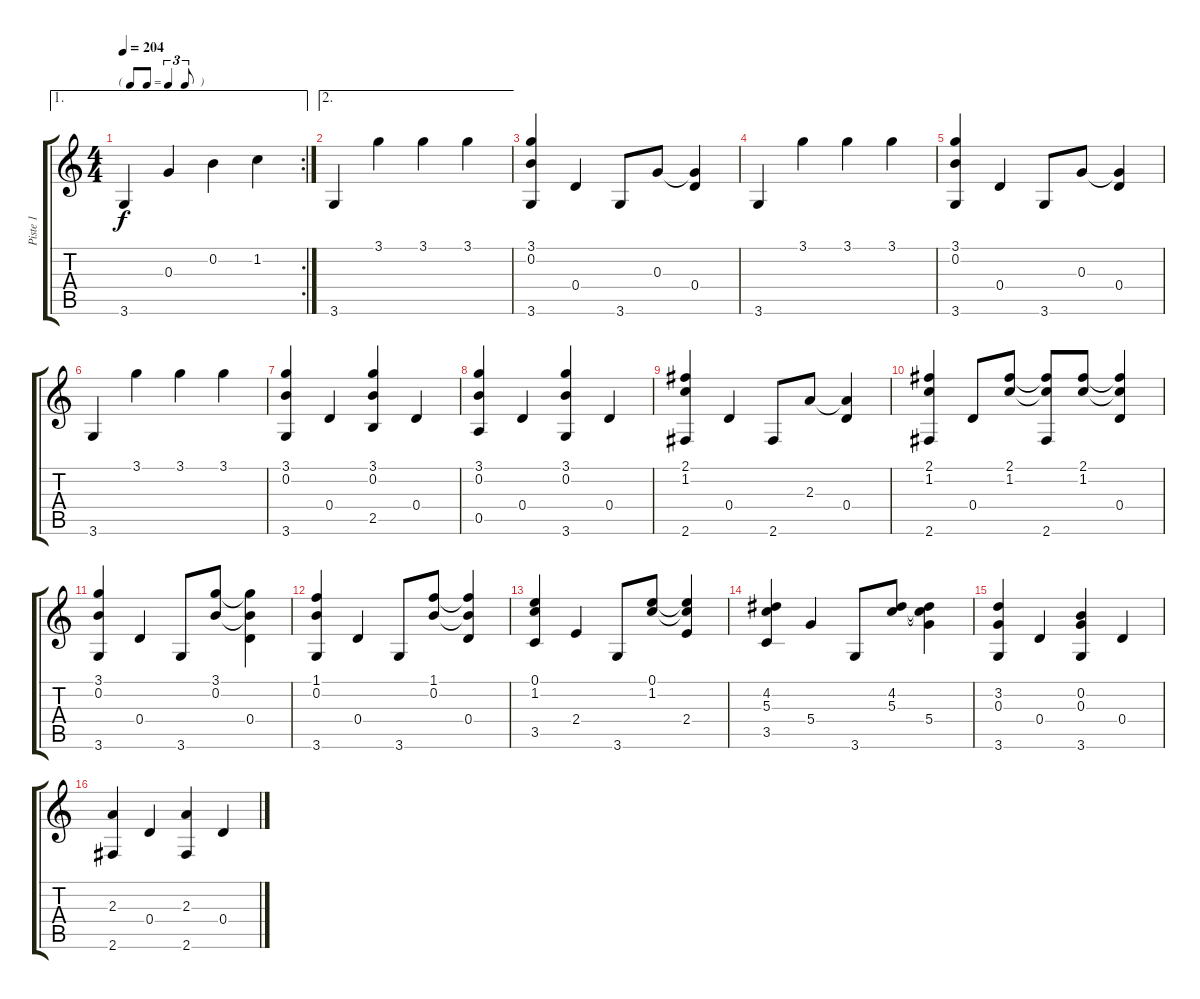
\track ("Piste 1" "Piste 1") {instrument acousticguitarnylon}
\staff {score tabs}
\tuning (E4 B3 G3 D3 A2 E2) {hide}
\ae 1
\rc 2
\ts (4 4)
\tf triplet8th
\tempo 204
\clef g2
\ks c
3.6.4{dy f} 0.3.4 0.2.4 1.2.4 |
\ae 2
3.6.4 3.1.4 3.1.4 3.1.4 |
(3.1 0.2 3.6).4 0.4.4 3.6.8 0.3.8 (0.3{t} 0.4).4 |
3.6.4 3.1.4 3.1.4 3.1.4 |
(3.1 0.2 3.6).4 0.4.4 3.6.8 0.3.8 (0.3{t} 0.4).4 |
3.6.4 3.1.4 3.1.4 3.1.4 |
(3.1 0.2 3.6).4 0.4.4 (3.1 0.2 2.5).4 0.4.4 |
(3.1 0.2 0.5).4 0.4.4 (3.1 0.2 3.6).4 0.4.4 |
(2.1 1.2 2.6).4 0.4.4 2.6.8 2.3.8 (2.3{t} 0.4).4 |
(2.1 1.2 2.6).4 0.4.8 (2.1 1.2).8 (2.1{t} 1.2{t} 2.6).8 (2.1 1.2).8 (2.1{t} 1.2{t} 0.4).4 |
(3.1 0.2 3.6).4 0.4.4 3.6.8 (3.1 0.2).8 (3.1{t} 0.2{t} 0.4).4 |
(1.1 0.2 3.6).4 0.4.4 3.6.8 (1.1 0.2).8 (1.1{t} 0.2{t} 0.4).4 |
(0.1 1.2 3.5).4 2.4.4 3.6.8 (0.1 1.2).8 (0.1{t} 1.2{t} 2.4).4 |
(4.2 5.3 3.5).4 5.4.4 3.6.8 (4.2 5.3).8 (4.2{t} 5.3{t} 5.4).4 |
(3.2 0.3 3.6).4 0.4.4 (0.2 0.3 3.6).4 0.4.4 |
(2.3 2.6).4 0.4.4 (2.3 2.6).4 0.4.4
